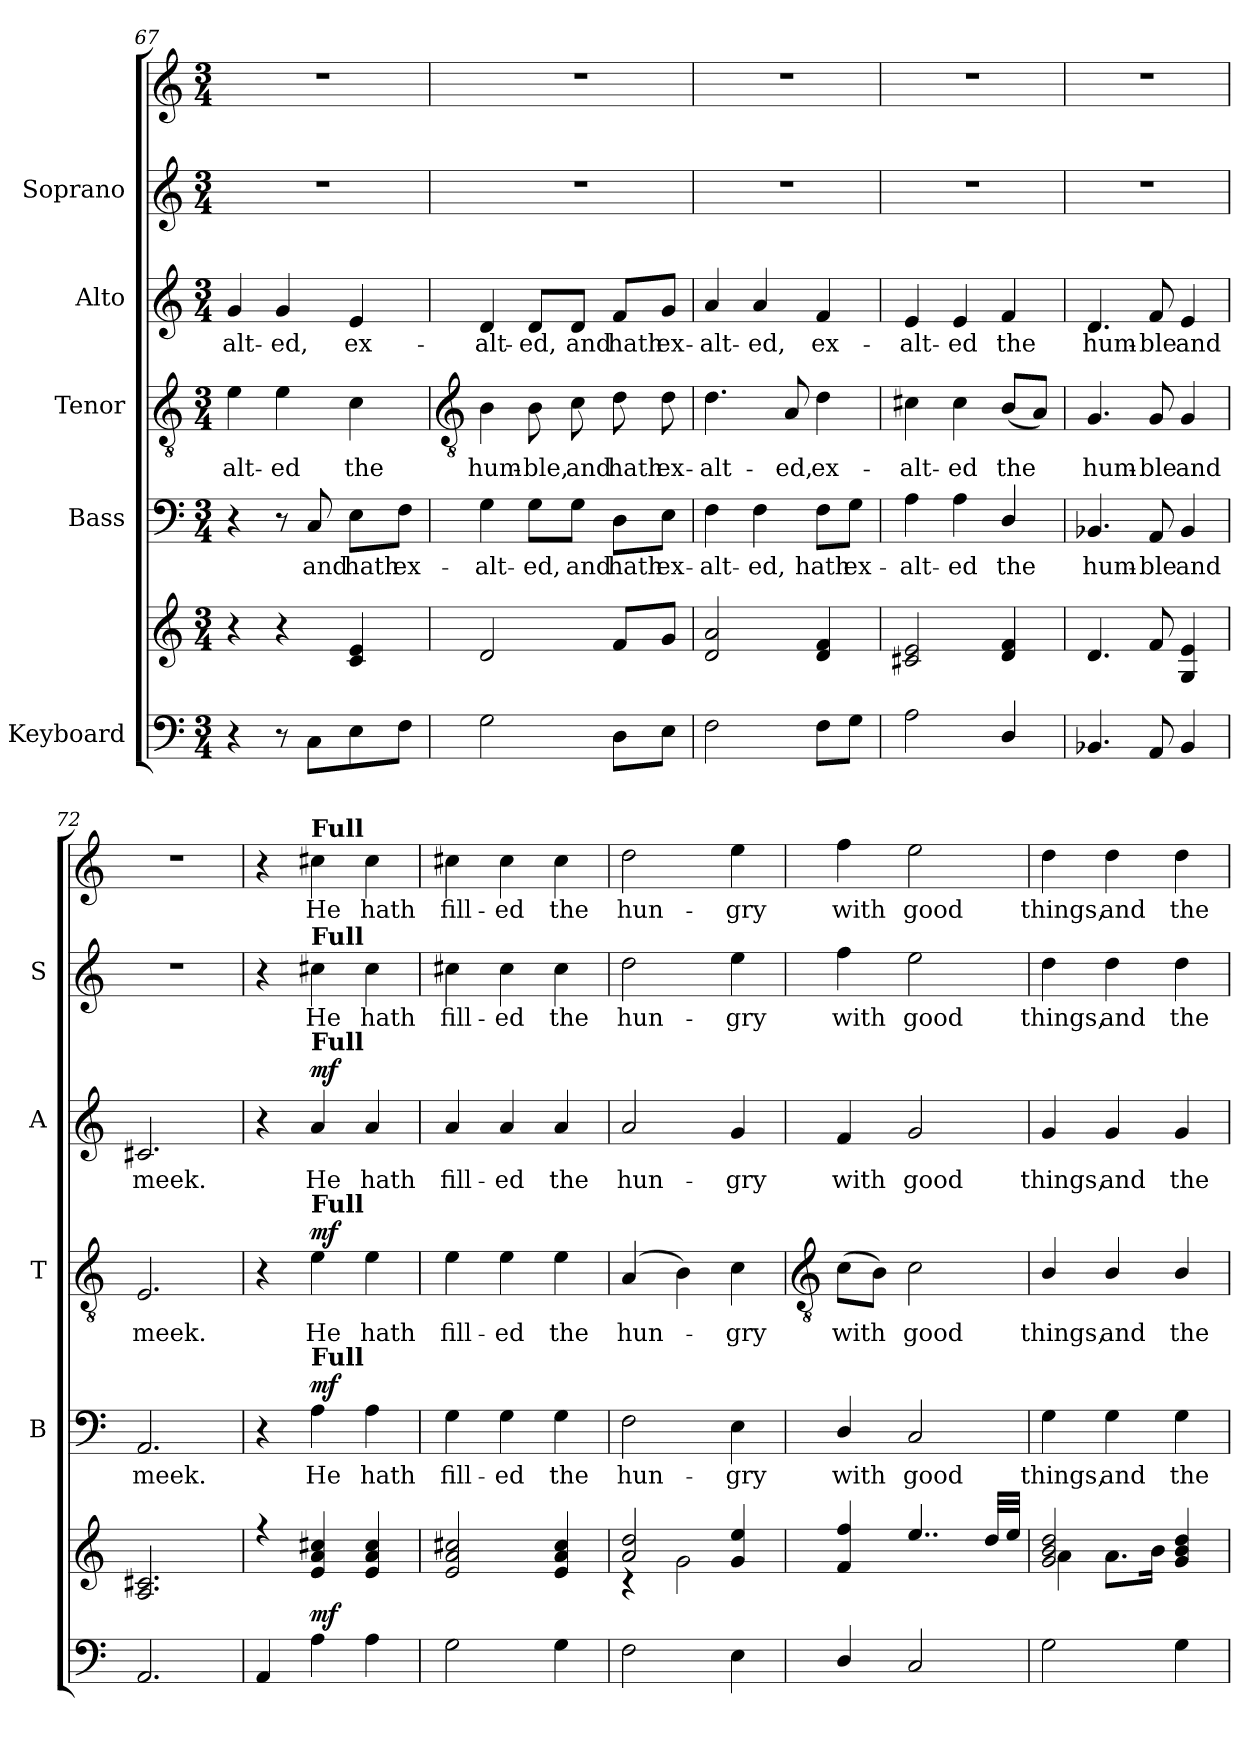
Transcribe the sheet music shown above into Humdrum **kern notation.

**kern	**kern	**dynam	**kern	**text	**dynam	**kern	**text	**dynam	**kern	**text	**dynam	**kern	**text	**kern	**text	**dynam
*part5	*part5	*part5	*part4	*part4	*part4	*part3	*part3	*part3	*part2	*part2	*part2	*part1	*part1	*part1	*part1	*part1
*staff7	*staff6	*staff6/7	*staff5	*staff5	*staff5	*staff4	*staff4	*staff4	*staff3	*staff3	*staff3	*staff2	*staff2	*staff1	*staff1	*staff1/2
*I"Keyboard	*	*	*I"Bass	*	*	*I"Tenor	*	*	*I"Alto	*	*	*I"Soprano	*	*	*	*
*	*	*	*I'B	*	*	*I'T	*	*	*I'A	*	*	*I'S	*	*	*	*
*clefF4	*clefG2	*	*clefF4	*	*	*clefGv2	*	*	*clefG2	*	*	*clefG2	*	*clefG2	*	*
*k[]	*k[]	*	*k[]	*	*	*k[]	*	*	*k[]	*	*	*k[]	*	*k[]	*	*
*C:	*C:	*	*C:	*	*	*C:	*	*	*C:	*	*	*C:	*	*C:	*	*
*M3/4	*M3/4	*	*M3/4	*	*	*M3/4	*	*	*M3/4	*	*	*M3/4	*	*M3/4	*	*
=67	=67	=67	=67	=67	=67	=67	=67	=67	=67	=67	=67	=67	=67	=67	=67	=67
!	!	!	!	!	!	!	!LO:LY:b	!	!	!LO:LY:b	!	!LO:N:vis=1	!	!LO:N:vis=1	!	!
4r	4r	.	4r	.	.	4e	-alt-	.	4g	-alt-	.	2.r	.	2.r	.	.
!	!	!	!	!	!	!	!LO:LY:b	!	!	!LO:LY:b	!	!	!	!	!	!
8r	4r	.	8r	.	.	4e	-ed	.	4g	-ed,	.	.	.	.	.	.
!	!	!	!	!LO:LY:b	!	!	!	!	!	!	!	!	!	!	!	!
8CL	.	.	8C	and	.	.	.	.	.	.	.	.	.	.	.	.
!	!	!	!	!LO:LY:b	!	!	!LO:LY:b	!	!	!LO:LY:b	!	!	!	!	!	!
8E	4c 4e	.	8E\L	hath	.	4c	the	.	4e	ex-	.	.	.	.	.	.
!	!	!	!	!LO:LY:b	!	!	!	!	!	!	!	!	!	!	!	!
8FJ	.	.	8F\J	ex-	.	.	.	.	.	.	.	.	.	.	.	.
!!LO:LB:g=z
=68	=68	=68	=68	=68	=68	=68	=68	=68	=68	=68	=68	=68	=68	=68	=68	=68
*	*	*	*	*	*	*clefGv2	*	*	*	*	*	*	*	*	*	*
*	*^	*	*	*	*	*	*	*	*	*	*	*	*	*	*	*
!	!	!LO:N:vis=1	!	!	!LO:LY:b	!	!	!LO:LY:b	!	!	!LO:LY:b	!	!LO:N:vis=1	!	!LO:N:vis=1	!	!
2G	2d	2.ryy	.	4G	-alt-	.	4B	hum-	.	4d	-alt-	.	2.r	.	2.r	.	.
!	!	!	!	!	!LO:LY:b	!	!	!LO:LY:b	!	!	!LO:LY:b	!	!	!	!	!	!
.	.	.	.	8G\L	-ed,	.	8B	-ble,	.	8d/L	-ed,	.	.	.	.	.	.
!	!	!	!	!	!LO:LY:b	!	!	!LO:LY:b	!	!	!LO:LY:b	!	!	!	!	!	!
.	.	.	.	8G\J	and	.	8c	and	.	8d/J	and	.	.	.	.	.	.
!	!	!	!	!	!LO:LY:b	!	!	!LO:LY:b	!	!	!LO:LY:b	!	!	!	!	!	!
8DL	8fL	.	.	8D\L	hath	.	8d	hath	.	8f/L	hath	.	.	.	.	.	.
!	!	!	!	!	!LO:LY:b	!	!	!LO:LY:b	!	!	!LO:LY:b	!	!	!	!	!	!
8EJ	8gJ	.	.	8E\J	ex-	.	8d	ex-	.	8g/J	ex-	.	.	.	.	.	.
=69	=69	=69	=69	=69	=69	=69	=69	=69	=69	=69	=69	=69	=69	=69	=69	=69	=69
!	!	!LO:N:vis=1	!	!	!LO:LY:b	!	!	!LO:LY:b	!	!	!LO:LY:b	!	!LO:N:vis=1	!	!LO:N:vis=1	!	!
2F	2d 2a	2.ryy	.	4F	-alt-	.	4.d	-alt-	.	4a	-alt-	.	2.r	.	2.r	.	.
!	!	!	!	!	!LO:LY:b	!	!	!	!	!	!LO:LY:b	!	!	!	!	!	!
.	.	.	.	4F	-ed,	.	.	.	.	4a	-ed,	.	.	.	.	.	.
!	!	!	!	!	!	!	!	!LO:LY:b	!	!	!	!	!	!	!	!	!
.	.	.	.	.	.	.	8A	-ed,	.	.	.	.	.	.	.	.	.
!	!	!	!	!	!LO:LY:b	!	!	!LO:LY:b	!	!	!LO:LY:b	!	!	!	!	!	!
8FL	4d 4f	.	.	8F\L	hath	.	4d	ex-	.	4f	ex-	.	.	.	.	.	.
!	!	!	!	!	!LO:LY:b	!	!	!	!	!	!	!	!	!	!	!	!
8GJ	.	.	.	8G\J	ex-	.	.	.	.	.	.	.	.	.	.	.	.
=70	=70	=70	=70	=70	=70	=70	=70	=70	=70	=70	=70	=70	=70	=70	=70	=70	=70
!	!	!LO:N:vis=1	!	!	!LO:LY:b	!	!	!LO:LY:b	!	!	!LO:LY:b	!	!LO:N:vis=1	!	!LO:N:vis=1	!	!
2A	2c#X 2e	2.ryy	.	4A	-alt-	.	4c#X	-alt-	.	4e	-alt-	.	2.r	.	2.r	.	.
!	!	!	!	!	!LO:LY:b	!	!	!LO:LY:b	!	!	!LO:LY:b	!	!	!	!	!	!
.	.	.	.	4A	-ed	.	4c#	-ed	.	4e	-ed	.	.	.	.	.	.
!	!	!	!	!	!LO:LY:b	!	!	!LO:LY:b	!	!	!LO:LY:b	!	!	!	!	!	!
4D/	4d 4f	.	.	4D/	the	.	(<8BL	the	.	4f	the	.	.	.	.	.	.
.	.	.	.	.	.	.	8AJ)	.	.	.	.	.	.	.	.	.	.
=71	=71	=71	=71	=71	=71	=71	=71	=71	=71	=71	=71	=71	=71	=71	=71	=71	=71
!	!	!LO:N:vis=1	!	!	!LO:LY:b	!	!	!LO:LY:b	!	!	!LO:LY:b	!	!LO:N:vis=1	!	!LO:N:vis=1	!	!
4.BB-X	4.d	2.ryy	.	4.BB-X	hum-	.	4.G	hum-	.	4.d	hum-	.	2.r	.	2.r	.	.
!	!	!	!	!	!LO:LY:b	!	!	!LO:LY:b	!	!	!LO:LY:b	!	!	!	!	!	!
8AA	8f	.	.	8AA	-ble	.	8G	-ble	.	8f	-ble	.	.	.	.	.	.
!	!	!	!	!	!LO:LY:b	!	!	!LO:LY:b	!	!	!LO:LY:b	!	!	!	!	!	!
4BB-	4G 4e	.	.	4BB-	and	.	4G	and	.	4e	and	.	.	.	.	.	.
=72	=72	=72	=72	=72	=72	=72	=72	=72	=72	=72	=72	=72	=72	=72	=72	=72	=72
!	!	!LO:N:vis=1	!	!	!LO:LY:b	!	!	!LO:LY:b	!	!	!LO:LY:b	!	!LO:N:vis=1	!	!LO:N:vis=1	!	!
2.AA	2.A 2.c#X	2.ryy	.	2.AA	meek.	.	2.E	meek.	.	2.c#X	meek.	.	2.r	.	2.r	.	.
=73	=73	=73	=73	=73	=73	=73	=73	=73	=73	=73	=73	=73	=73	=73	=73	=73	=73
!	!	!LO:N:vis=1	!	!	!	!	!	!	!	!	!	!	!	!	!	!	!
4AA	4r	2.ryy	.	4r	.	.	4r	.	.	4r	.	.	4r	.	4r	.	.
!	!	!	!	!	!	!	!	!	!	!	!	!	!	!	!LO:TX:a:B:t=Full	!	!
!	!	!	!	!	!	!	!	!	!	!	!	!	!LO:TX:a:B:t=Full	!	!	!	!
!	!	!	!	!	!	!	!	!	!	!LO:TX:a:B:t=Full	!	!	!	!	!	!	!
!	!	!	!	!	!	!	!LO:TX:a:B:t=Full	!	!	!	!	!	!	!	!	!	!
!	!	!	!	!LO:TX:a:B:t=Full	!	!	!	!	!	!	!	!	!	!	!	!	!
!	!	!	!LO:DY:b	!	!LO:LY:b	!LO:DY:b	!	!LO:LY:b	!LO:DY:b	!	!LO:LY:b	!LO:DY:b	!	!LO:LY:b	!	!LO:LY:b	!LO:DY:b=2
!	!	!	!	!	!	!	!	!	!	!	!	!	!	!	!	!	!LO:DY:n=1:b
4A	4e 4a 4cc#X	.	mf	4A	He	mf	4e	He	mf	4a	He	mf	4cc#X	He	4cc#X	He	mf mf
!	!	!	!	!	!LO:LY:b	!	!	!LO:LY:b	!	!	!LO:LY:b	!	!	!LO:LY:b	!	!LO:LY:b	!
4A	4e 4a 4cc#	.	.	4A	hath	.	4e	hath	.	4a	hath	.	4cc#	hath	4cc#	hath	.
=74	=74	=74	=74	=74	=74	=74	=74	=74	=74	=74	=74	=74	=74	=74	=74	=74	=74
!	!	!LO:N:vis=1	!	!	!LO:LY:b	!	!	!LO:LY:b	!	!	!LO:LY:b	!	!	!LO:LY:b	!	!LO:LY:b	!
2G	2e 2a 2cc#X	2.ryy	.	4G	fill-	.	4e	fill-	.	4a	fill-	.	4cc#X	fill-	4cc#X	fill-	.
!	!	!	!	!	!LO:LY:b	!	!	!LO:LY:b	!	!	!LO:LY:b	!	!	!LO:LY:b	!	!LO:LY:b	!
.	.	.	.	4G	-ed	.	4e	-ed	.	4a	-ed	.	4cc#	-ed	4cc#	-ed	.
!	!	!	!	!	!LO:LY:b	!	!	!LO:LY:b	!	!	!LO:LY:b	!	!	!LO:LY:b	!	!LO:LY:b	!
4G	4e 4a 4cc#	.	.	4G	the	.	4e	the	.	4a	the	.	4cc#	the	4cc#	the	.
=75	=75	=75	=75	=75	=75	=75	=75	=75	=75	=75	=75	=75	=75	=75	=75	=75	=75
!	!	!	!	!	!LO:LY:b	!	!	!LO:LY:b	!	!	!LO:LY:b	!	!	!LO:LY:b	!	!LO:LY:b	!
2F	2a/ 2dd/	4r	.	2F	hun-	.	(<4A	hun-	.	2a	hun-	.	2dd	hun-	2dd	hun-	.
.	.	2g\	.	.	.	.	4B)	.	.	.	.	.	.	.	.	.	.
!	!	!	!	!	!LO:LY:b	!	!	!LO:LY:b	!	!	!LO:LY:b	!	!	!LO:LY:b	!	!LO:LY:b	!
4E	4g/ 4ee/	.	.	4E	-gry	.	4c	gry	.	4g	-gry	.	4ee	-gry	4ee	-gry	.
!!LO:LB:g=z
=76	=76	=76	=76	=76	=76	=76	=76	=76	=76	=76	=76	=76	=76	=76	=76	=76	=76
*	*	*	*	*	*	*	*clefGv2	*	*	*	*	*	*	*	*	*	*
!	!	!LO:N:vis=1	!	!	!LO:LY:b	!	!	!LO:LY:b	!	!	!LO:LY:b	!	!	!LO:LY:b	!	!LO:LY:b	!
4D/	4f 4ff	2.ryy	.	4D/	with	.	(>8cL	with	.	4f	with	.	4ff	with	4ff	with	.
.	.	.	.	.	.	.	8BJ)	.	.	.	.	.	.	.	.	.	.
!	!	!	!	!	!LO:LY:b	!	!	!LO:LY:b	!	!	!LO:LY:b	!	!	!LO:LY:b	!	!LO:LY:b	!
2C	4..ee	.	.	2C	good	.	2c	good	.	2g	good	.	2ee	good	2ee	good	.
.	32ddLLL	.	.	.	.	.	.	.	.	.	.	.	.	.	.	.	.
.	32eeJJJ	.	.	.	.	.	.	.	.	.	.	.	.	.	.	.	.
=77	=77	=77	=77	=77	=77	=77	=77	=77	=77	=77	=77	=77	=77	=77	=77	=77	=77
!	!	!	!	!	!LO:LY:b	!	!	!LO:LY:b	!	!	!LO:LY:b	!	!	!LO:LY:b	!	!LO:LY:b	!
2G	2g/ 2b/ 2dd/	4a\	.	4G	things,	.	4B/	things,	.	4g	things,	.	4dd	things,	4dd	things,	.
!	!	!	!	!	!LO:LY:b	!	!	!LO:LY:b	!	!	!LO:LY:b	!	!	!LO:LY:b	!	!LO:LY:b	!
.	.	8.a\L	.	4G	and	.	4B/	and	.	4g	and	.	4dd	and	4dd	and	.
.	.	16b\J	.	.	.	.	.	.	.	.	.	.	.	.	.	.	.
!	!	!	!	!	!LO:LY:b	!	!	!LO:LY:b	!	!	!LO:LY:b	!	!	!LO:LY:b	!	!LO:LY:b	!
4G	4g/ 4b/ 4dd/	4ryy	.	4G	the	.	4B/	the	.	4g	the	.	4dd	the	4dd	the	.
*	*v	*v	*	*	*	*	*	*	*	*	*	*	*	*	*	*	*
=	=	=	=	=	=	=	=	=	=	=	=	=	=	=	=	=
*-	*-	*-	*-	*-	*-	*-	*-	*-	*-	*-	*-	*-	*-	*-	*-	*-
